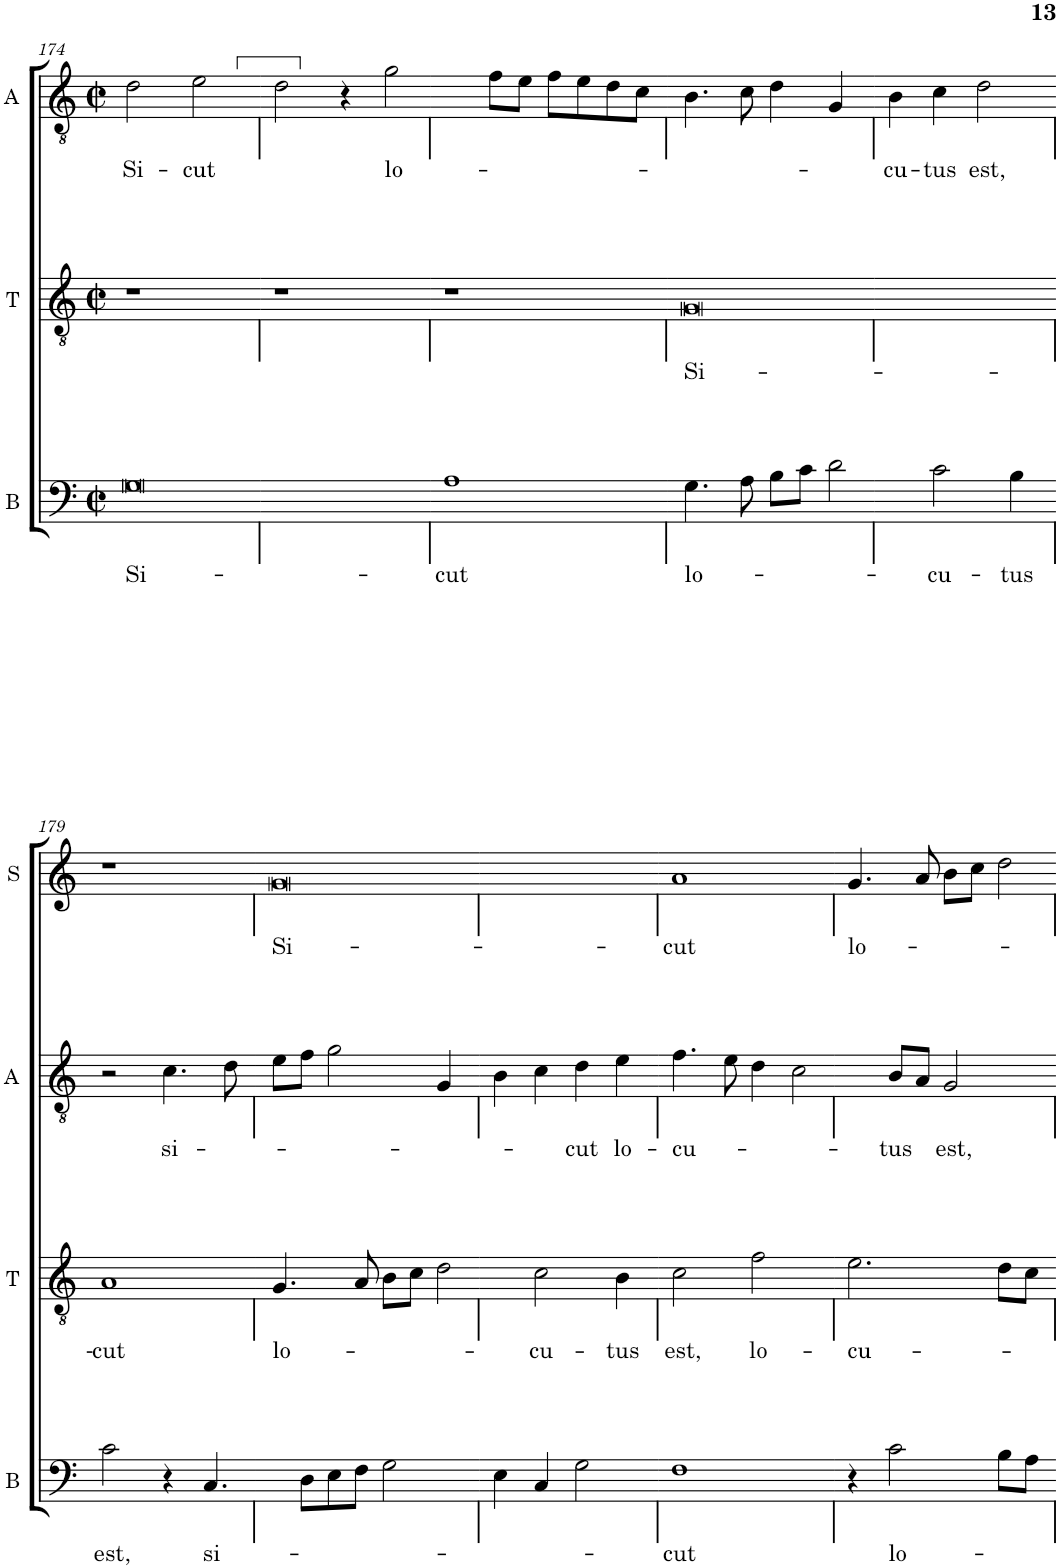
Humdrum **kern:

**kern	**text	**kern	**text	**kern	**text	**kern	**text
*part4	*part4	*part3	*part3	*part2	*part2	*part1	*part1
*staff4	*staff4	*staff3	*staff3	*staff2	*staff2	*staff1	*staff1
*I"B	*	*I"T	*	*I"A	*	*I"S	*
*I'B	*	*I'T	*	*I'A	*	*I'S	*
!!LO:PB:g=z
*clefF4	*	*clefGv2	*	*clefGv2	*	*clefG2	*
*k[]	*	*k[]	*	*k[]	*	*k[]	*
*M2/2	*	*M2/2	*	*M2/2	*	*M2/2	*
*met(c|)	*	*met(c|)	*	*met(c|)	*	*met(c|)	*
=174	=174	=174	=174	=174	=174	=174	=174
!	!LO:LY:b	!	!	!	!LO:LY:b	!	!
[1G	Si-	1r	.	2d\	Si-	1r	.
!	!	!	!	!	!LO:LY:b	!	!
.	.	.	.	2e\	-cut	.	.
=175	=175	=175	=175	=175	=175	=175	=175
1G]	.	1r	.	2d\	.	1r	.
.	.	.	.	4r	.	.	.
!	!	!	!	!	!LO:LY:b	!	!
.	.	.	.	[4g\	lo-	.	.
=176	=176	=176	=176	=176	=176	=176	=176
!	!LO:LY:b	!	!	!	!	!	!
1A	cut	1r	.	4g\]	.	1r	.
.	.	.	.	8f\L	.	.	.
.	.	.	.	8e\J	.	.	.
.	.	.	.	8f\L	.	.	.
.	.	.	.	8e\	.	.	.
.	.	.	.	8d\	.	.	.
.	.	.	.	8c\J	.	.	.
=177	=177	=177	=177	=177	=177	=177	=177
!	!LO:LY:b	!	!LO:LY:b	!	!	!	!
4.G\	lo-	[1G	Si-	4.B\	.	1r	.
8A\	.	.	.	8c\	.	.	.
8B\L	.	.	.	4d\	.	.	.
8c\J	.	.	.	.	.	.	.
[4d\	.	.	.	4G/	.	.	.
=178	=178	=178	=178	=178	=178	=178	=178
!	!	!	!	!	!LO:LY:b	!	!
4d\]	.	1G]	.	4B\	-cu-	1r	.
!	!LO:LY:b	!	!	!	!LO:LY:b	!	!
2c\	-cu-	.	.	4c\	-tus	.	.
!	!	!	!	!	!LO:LY:b	!	!
.	.	.	.	2d\	est,	.	.
!	!LO:LY:b	!	!	!	!	!	!
4B\	-tus	.	.	.	.	.	.
!!LO:LB:g=z
=179	=179	=179	=179	=179	=179	=179	=179
!	!LO:LY:b	!	!LO:LY:b	!	!	!	!
2c\	est,	1A	-cut	2r	.	1r	.
!	!	!	!	!	!LO:LY:b	!	!
4r	.	.	.	4.c\	si-	.	.
!LO:N:vis=4.	!LO:LY:b	!	!	!	!	!	!
[4C/	si-	.	.	.	.	.	.
.	.	.	.	8d\	.	.	.
=180	=180	=180	=180	=180	=180	=180	=180
!	!	!	!LO:LY:b	!	!	!	!LO:LY:b
8C/]	.	4.G/	lo-	8e\L	.	[1g	Si-
8D\L	.	.	.	8f\J	.	.	.
8E\	.	.	.	2g\	.	.	.
8F\J	.	8A/	.	.	.	.	.
2G\	.	8B\L	.	.	.	.	.
.	.	8c\J	.	.	.	.	.
.	.	[4d\	.	4G/	.	.	.
=181	=181	=181	=181	=181	=181	=181	=181
4E\	.	4d\]	.	4B\	.	1g]	.
!	!	!	!LO:LY:b	!	!	!	!
4C/	.	2c\	-cu-	4c\	.	.	.
!	!	!	!	!	!LO:LY:b	!	!
2G\	.	.	.	4d\	-cut	.	.
!	!	!	!LO:LY:b	!	!LO:LY:b	!	!
.	.	4B\	-tus	4e\	lo-	.	.
=182	=182	=182	=182	=182	=182	=182	=182
!	!LO:LY:b	!	!LO:LY:b	!	!LO:LY:b	!	!LO:LY:b
1F	-cut	2c\	est,	4.f\	-cu-	1a	-cut
.	.	.	.	8e\	.	.	.
!	!	!	!LO:LY:b	!	!	!	!
.	.	2f\	lo-	4d\	.	.	.
.	.	.	.	[4c\	.	.	.
=183	=183	=183	=183	=183	=183	=183	=183
!	!	!	!LO:LY:b	!	!	!	!LO:LY:b
4r	.	2.e\	-cu-	4c\]	.	4.g/	lo-
!	!LO:LY:b	!	!	!	!LO:LY:b	!	!
2c\	lo-	.	.	8B/L	-tus	.	.
.	.	.	.	8A/J	.	8a/	.
!	!	!	!	!	!LO:LY:b	!	!
.	.	.	.	2G/	est,	8b\L	.
.	.	.	.	.	.	8cc\J	.
8B\L	.	8d\L	.	.	.	[4dd\	.
8A\J	.	8c\J	.	.	.	.	.
=	=	=	=	=	=	=	=
*-	*-	*-	*-	*-	*-	*-	*-
